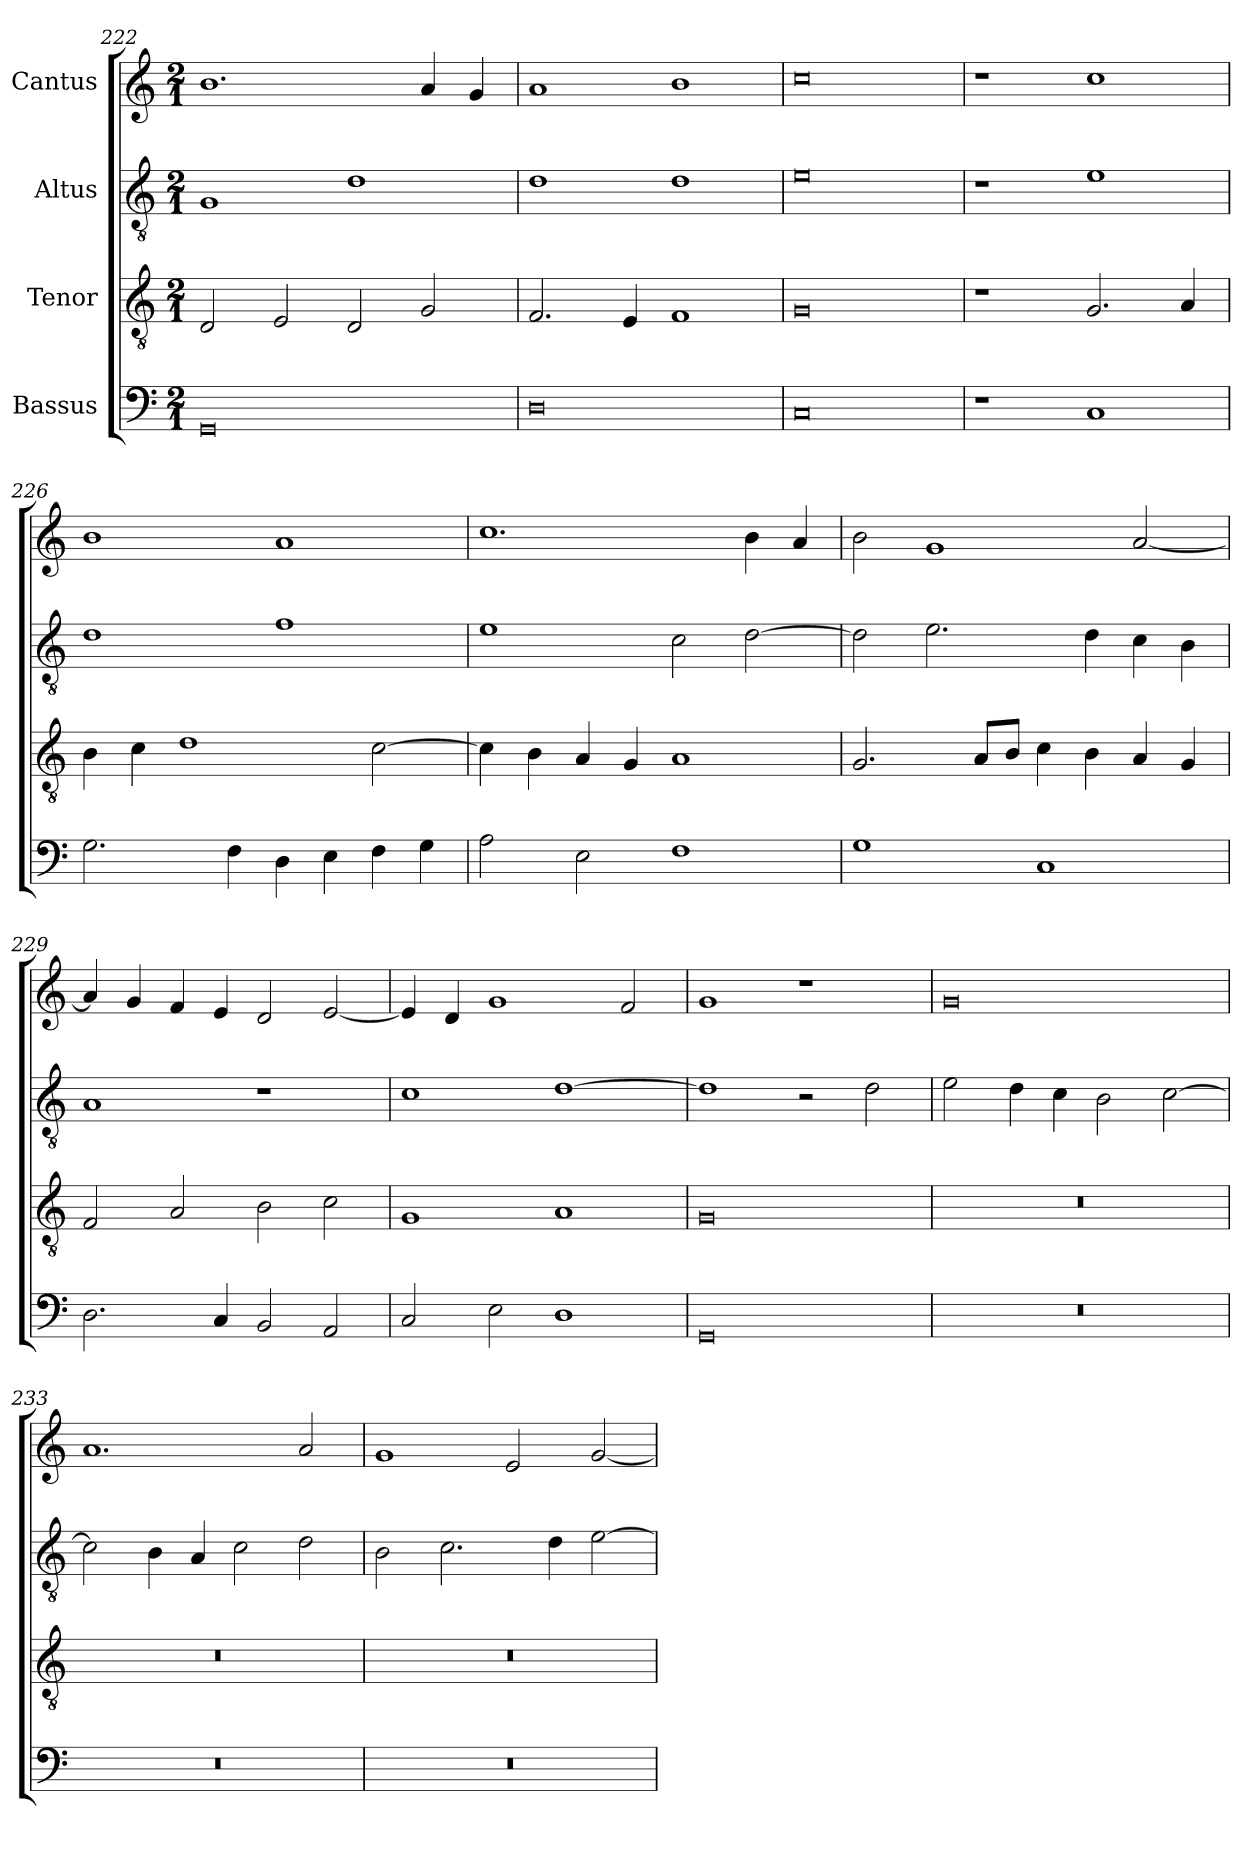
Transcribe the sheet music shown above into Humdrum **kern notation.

**kern	**kern	**kern	**kern
*part4	*part3	*part2	*part1
*staff4	*staff3	*staff2	*staff1
*I"Bassus	*I"Tenor	*I"Altus	*I"Cantus
*clefF4	*clefGv2	*clefGv2	*clefG2
*	*ITrd7c12	*ITrd7c12	*
*k[]	*k[]	*k[]	*k[]
*C:	*C:	*C:	*C:
*M2/1	*M2/1	*M2/1	*M2/1
=222	=222	=222	=222
0GGi	2DDi/	1GGi	1.bi
.	2EEi/	.	.
.	2DDi/	1Di	.
.	2GGi/	.	4ai/
.	.	.	4gi/
=223	=223	=223	=223
0Di	2.FFi/	1Di	1ai
.	4EEi/	.	.
.	1FFi	1Di	1bi
!!LO:LB:g=z
=224	=224	=224	=224
0Ci	0GGi	0Ei	0cci
=225	=225	=225	=225
1r	1r	1r	1r
1Ci	2.GGi/	1Ei	1cci
.	4AAi/	.	.
=226	=226	=226	=226
2.Gi\	4BBi\	1Di	1bi
.	4Ci\	.	.
.	1Di	.	.
4Fi\	.	.	.
4Di\	.	1Fi	1ai
4Ei\	.	.	.
4Fi\	[>2Ci\	.	.
4Gi\	.	.	.
=227	=227	=227	=227
2Ai\	4Ci\]	1Ei	1.cci
.	4BBi\	.	.
2Ei\	4AAi/	.	.
.	4GGi/	.	.
1Fi	1AAi	2Ci\	.
.	.	[>2Di\	4bi\
.	.	.	4ai/
=228	=228	=228	=228
1Gi	2.GGi/	2Di\]	2bi\
.	.	2.Ei\	1gi
.	8AAi/L	.	.
.	8BBi/J	.	.
1Ci	4Ci\	.	.
.	4BBi\	4Di\	.
.	4AAi/	4Ci\	[<2ai/
.	4GGi/	4BBi\	.
!!LO:PB:g=z
=229	=229	=229	=229
2.Di\	2FFi/	1AAi	4ai/]
.	.	.	4gi/
.	2AAi/	.	4fi/
4Ci/	.	.	4ei/
2BBi/	2BBi\	1r	2di/
2AAi/	2Ci\	.	[<2ei/
=230	=230	=230	=230
2Ci/	1GGi	1Ci	4ei/]
.	.	.	4di/
2Ei\	.	.	1gi
1Di	1AAi	[>1Di	.
.	.	.	2fi/
=231	=231	=231	=231
0GGi	0GGi	1Di]	1gi
.	.	2r	1r
.	.	2Di\	.
=232	=232	=232	=232
!LO:N:vis=1	!LO:N:vis=1	!	!
0r	0r	2Ei\	0gi
.	.	4Di\	.
.	.	4Ci\	.
.	.	2BBi\	.
.	.	[>2Ci\	.
=233	=233	=233	=233
!LO:N:vis=1	!LO:N:vis=1	!	!
0r	0r	2Ci\]	1.ai
.	.	4BBi\	.
.	.	4AAi/	.
.	.	2Ci\	.
.	.	2Di\	2ai/
!!LO:LB:g=z
=234	=234	=234	=234
!LO:N:vis=1	!LO:N:vis=1	!	!
0r	0r	2BBi\	1gi
.	.	2.Ci\	.
.	.	.	2ei/
.	.	4Di\	.
.	.	[>2Ei\	[<2gi/
=	=	=	=
*-	*-	*-	*-
